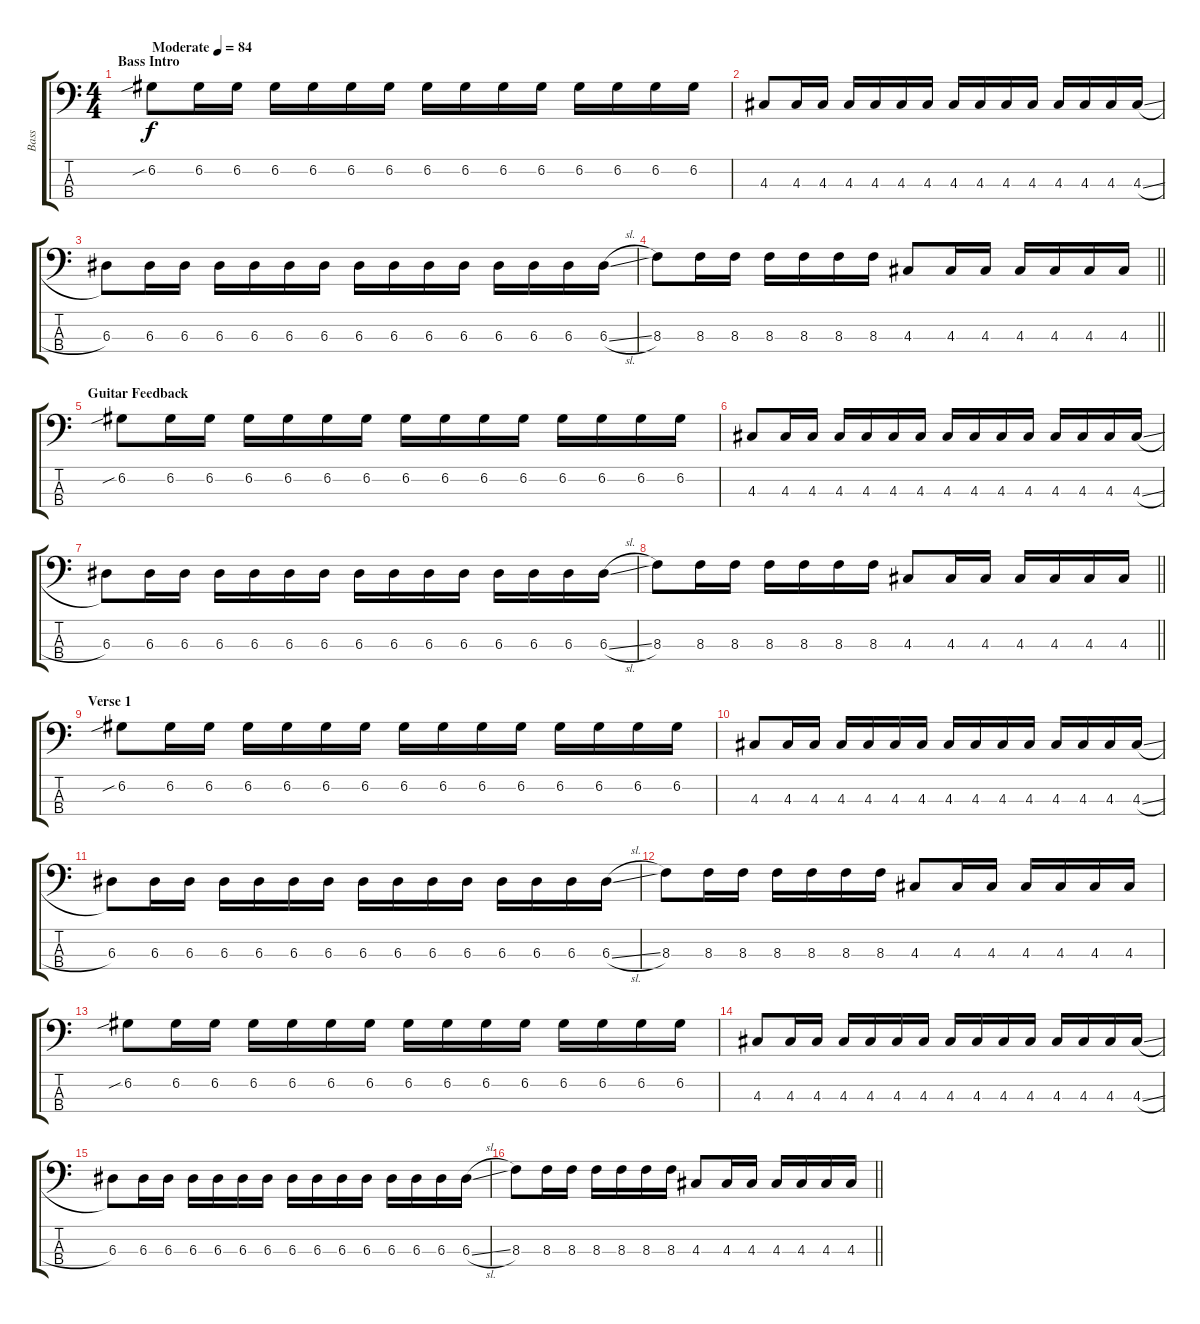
\track ("Bass" "Bass") {instrument electricbassfinger}
\staff {score tabs}
\tuning (G2 D2 A1 E1) {hide}
\ts (4 4)
\section ("" "Bass Intro")
\tempo (84 "Moderate")
\clef f4
\ks c
6.2{sib}.8{dy f instrument electricbassfinger} 6.2.16 6.2.16 6.2.16 6.2.16 6.2.16 6.2.16 6.2.16 6.2.16 6.2.16 6.2.16 6.2.16 6.2.16 6.2.16 6.2.16 |
4.3.8 4.3.16 4.3.16 4.3.16 4.3.16 4.3.16 4.3.16 4.3.16 4.3.16 4.3.16 4.3.16 4.3.16 4.3.16 4.3.16 4.3{sl}.16 |
6.3.8 6.3.16 6.3.16 6.3.16 6.3.16 6.3.16 6.3.16 6.3.16 6.3.16 6.3.16 6.3.16 6.3.16 6.3.16 6.3.16 6.3{sl}.16 |
\barLineRight lightlight
8.3.8 8.3.16 8.3.16 8.3.16 8.3.16 8.3.16 8.3.16 4.3.8 4.3.16 4.3.16 4.3.16 4.3.16 4.3.16 4.3.16 |
\section ("" "Guitar Feedback")
6.2{sib}.8 6.2.16 6.2.16 6.2.16 6.2.16 6.2.16 6.2.16 6.2.16 6.2.16 6.2.16 6.2.16 6.2.16 6.2.16 6.2.16 6.2.16 |
4.3.8 4.3.16 4.3.16 4.3.16 4.3.16 4.3.16 4.3.16 4.3.16 4.3.16 4.3.16 4.3.16 4.3.16 4.3.16 4.3.16 4.3{sl}.16 |
6.3.8 6.3.16 6.3.16 6.3.16 6.3.16 6.3.16 6.3.16 6.3.16 6.3.16 6.3.16 6.3.16 6.3.16 6.3.16 6.3.16 6.3{sl}.16 |
\barLineRight lightlight
8.3.8 8.3.16 8.3.16 8.3.16 8.3.16 8.3.16 8.3.16 4.3.8 4.3.16 4.3.16 4.3.16 4.3.16 4.3.16 4.3.16 |
\section ("" "Verse 1")
6.2{sib}.8 6.2.16 6.2.16 6.2.16 6.2.16 6.2.16 6.2.16 6.2.16 6.2.16 6.2.16 6.2.16 6.2.16 6.2.16 6.2.16 6.2.16 |
4.3.8 4.3.16 4.3.16 4.3.16 4.3.16 4.3.16 4.3.16 4.3.16 4.3.16 4.3.16 4.3.16 4.3.16 4.3.16 4.3.16 4.3{sl}.16 |
6.3.8 6.3.16 6.3.16 6.3.16 6.3.16 6.3.16 6.3.16 6.3.16 6.3.16 6.3.16 6.3.16 6.3.16 6.3.16 6.3.16 6.3{sl}.16 |
8.3.8 8.3.16 8.3.16 8.3.16 8.3.16 8.3.16 8.3.16 4.3.8 4.3.16 4.3.16 4.3.16 4.3.16 4.3.16 4.3.16 |
6.2{sib}.8 6.2.16 6.2.16 6.2.16 6.2.16 6.2.16 6.2.16 6.2.16 6.2.16 6.2.16 6.2.16 6.2.16 6.2.16 6.2.16 6.2.16 |
4.3.8 4.3.16 4.3.16 4.3.16 4.3.16 4.3.16 4.3.16 4.3.16 4.3.16 4.3.16 4.3.16 4.3.16 4.3.16 4.3.16 4.3{sl}.16 |
6.3.8 6.3.16 6.3.16 6.3.16 6.3.16 6.3.16 6.3.16 6.3.16 6.3.16 6.3.16 6.3.16 6.3.16 6.3.16 6.3.16 6.3{sl}.16 |
\barLineRight lightlight
8.3.8 8.3.16 8.3.16 8.3.16 8.3.16 8.3.16 8.3.16 4.3.8 4.3.16 4.3.16 4.3.16 4.3.16 4.3.16 4.3.16
